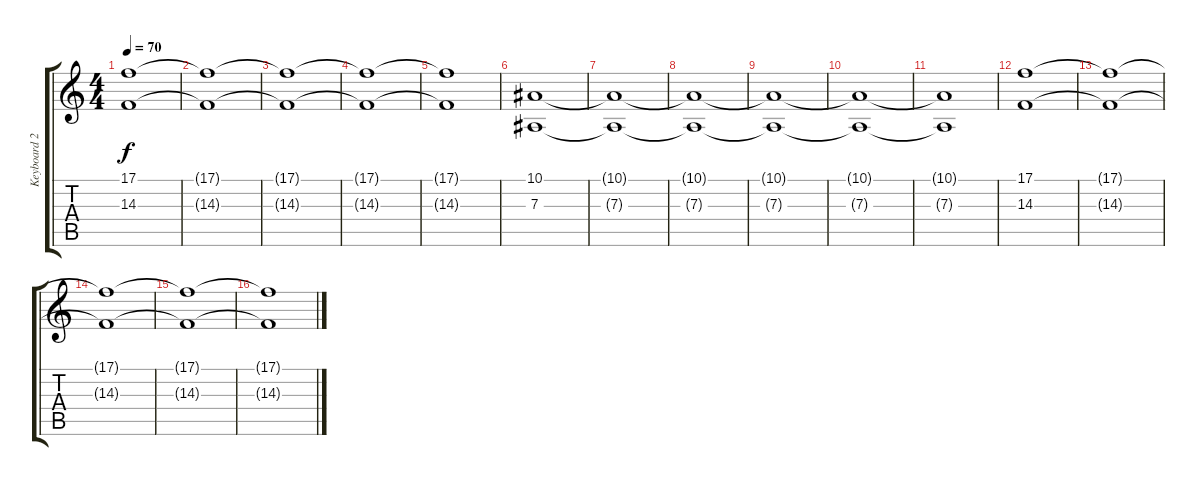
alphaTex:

\track ("Keyboard 2 (Strings)" "Keyboard 2") {instrument stringensemble1}
\staff {score tabs}
\tuning (C4 G3 Eb3 Bb2 F2 C2) {hide}
\ts (4 4)
\tempo 70
\clef g2
\ks c
(17.1{t} 14.3{t}).1{dy f} |
(17.1{t} 14.3{t}).1 |
(17.1{t} 14.3{t}).1 |
(17.1{t} 14.3{t}).1 |
(17.1{t} 14.3{t}).1 |
(10.1 7.3).1 |
(10.1{t} 7.3{t}).1 |
(10.1{t} 7.3{t}).1 |
(10.1{t} 7.3{t}).1 |
(10.1{t} 7.3{t}).1 |
(10.1{t} 7.3{t}).1 |
(17.1 14.3).1 |
(17.1{t} 14.3{t}).1 |
(17.1{t} 14.3{t}).1 |
(17.1{t} 14.3{t}).1 |
(17.1{t} 14.3{t}).1
